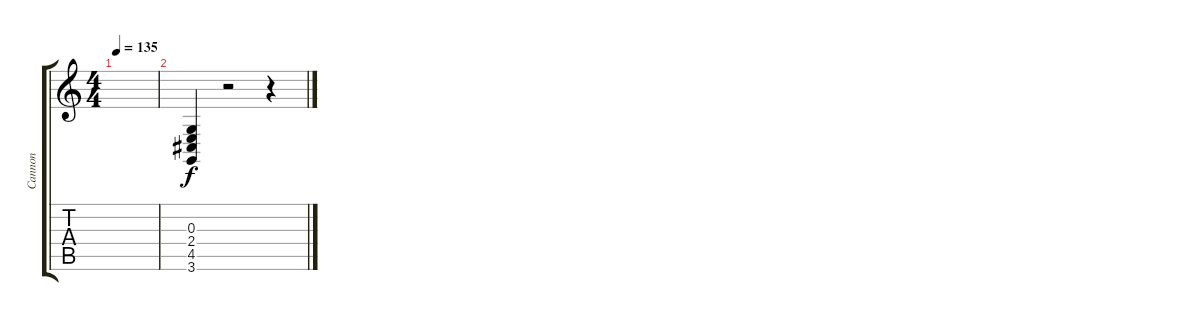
\track ("Cannon" "Cannon") {instrument gunshot}
\staff {score tabs}
\tuning (E4 B3 G3 D3 A2 E2) {hide}
\ts (4 4)
\tempo 135
\clef g2
\ks c
|
(0.3 2.4 4.5 3.6).4 r.2 r.4
